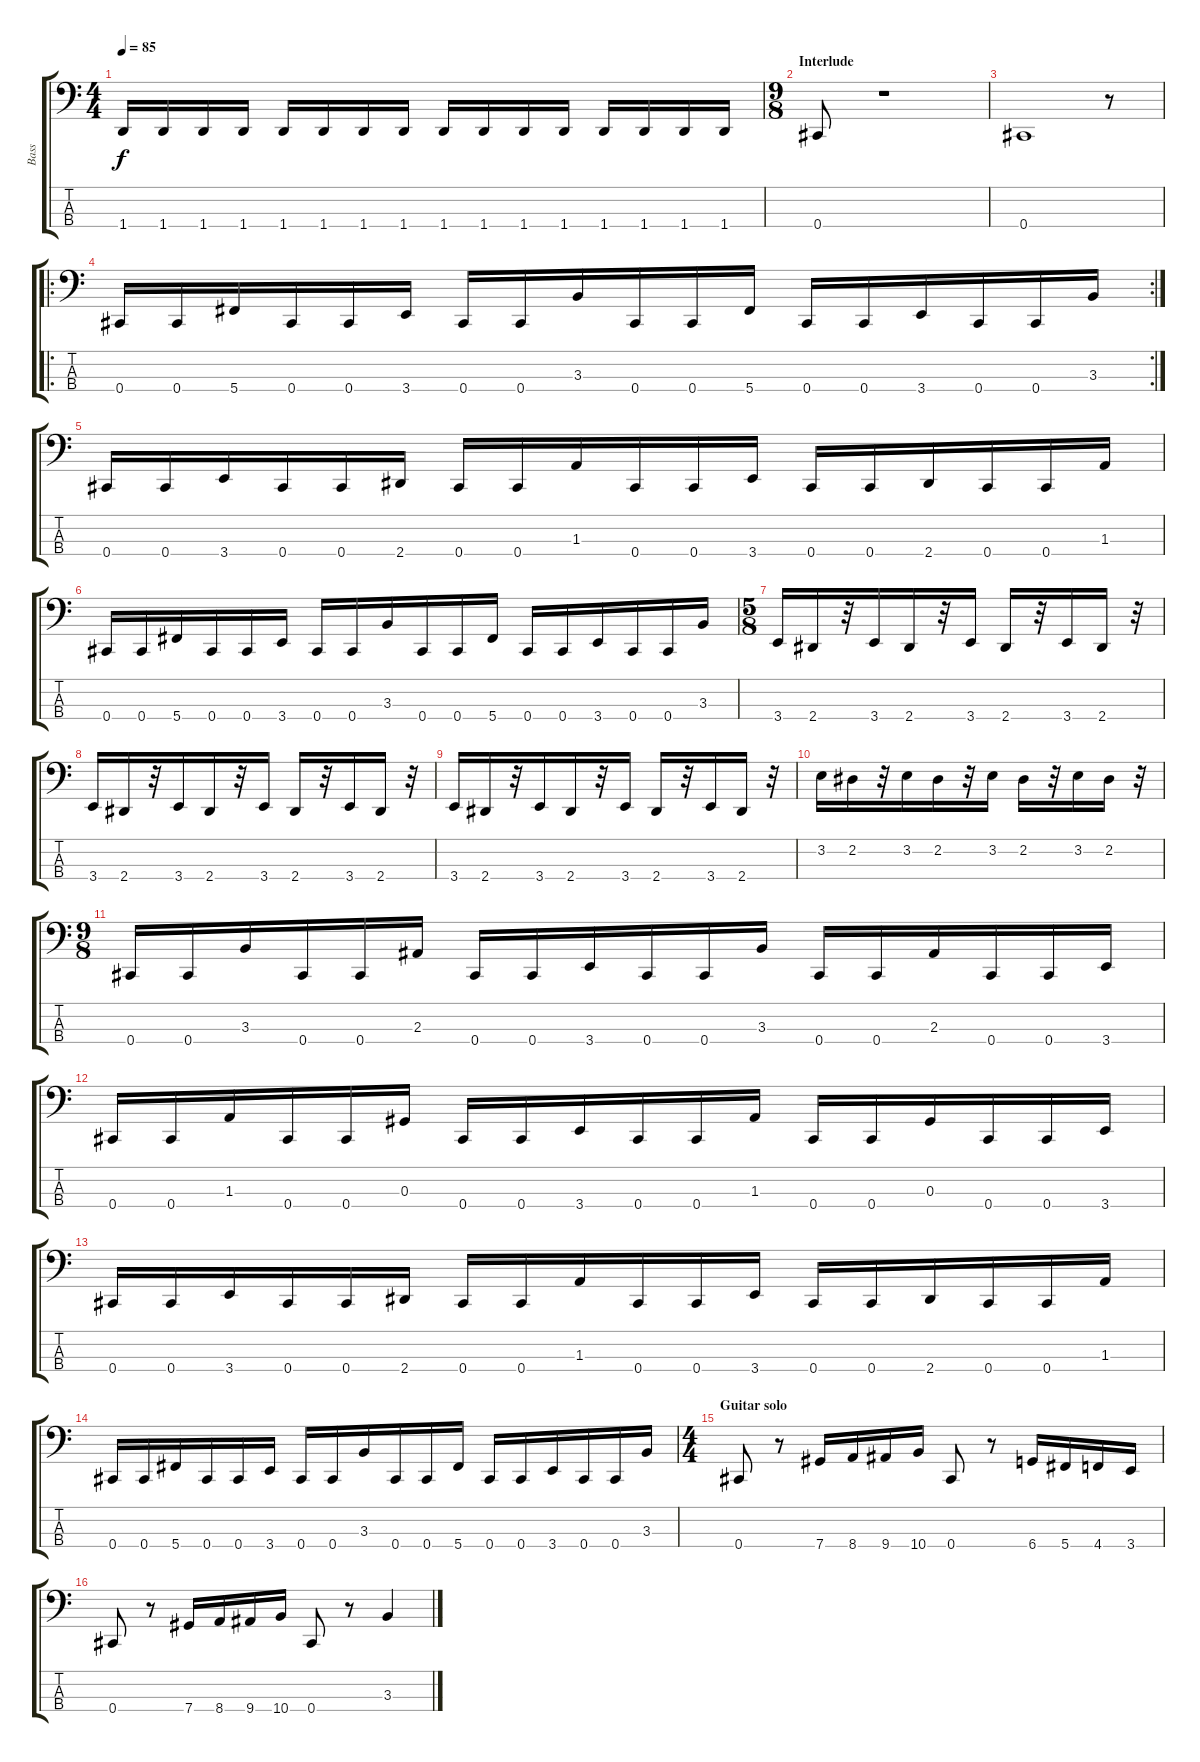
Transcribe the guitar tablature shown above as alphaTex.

\track ("Bass" "Bass") {instrument electricbassfinger}
\staff {score tabs}
\tuning (Gb2 Db2 Ab1 Db1) {hide}
\ts (4 4)
\tempo 85
\clef f4
\ks c
1.4.16{dy f} 1.4.16 1.4.16 1.4.16 1.4.16 1.4.16 1.4.16 1.4.16 1.4.16 1.4.16 1.4.16 1.4.16 1.4.16 1.4.16 1.4.16 1.4.16 |
\ts (9 8)
\section ("" "Interlude")
0.4.8 r.1 |
0.4.1 r.8 |
\ro
\rc 2
0.4.16 0.4.16 5.4.16 0.4.16 0.4.16 3.4.16 0.4.16 0.4.16 3.3.16 0.4.16 0.4.16 5.4.16 0.4.16 0.4.16 3.4.16 0.4.16 0.4.16 3.3.16 |
0.4.16 0.4.16 3.4.16 0.4.16 0.4.16 2.4.16 0.4.16 0.4.16 1.3.16 0.4.16 0.4.16 3.4.16 0.4.16 0.4.16 2.4.16 0.4.16 0.4.16 1.3.16 |
0.4.16 0.4.16 5.4.16 0.4.16 0.4.16 3.4.16 0.4.16 0.4.16 3.3.16 0.4.16 0.4.16 5.4.16 0.4.16 0.4.16 3.4.16 0.4.16 0.4.16 3.3.16 |
\ts (5 8)
3.4.16 2.4.16 r.32 3.4.16 2.4.16 r.32 3.4.16 2.4.16 r.32 3.4.16 2.4.16 r.32 |
3.4.16 2.4.16 r.32 3.4.16 2.4.16 r.32 3.4.16 2.4.16 r.32 3.4.16 2.4.16 r.32 |
3.4.16 2.4.16 r.32 3.4.16 2.4.16 r.32 3.4.16 2.4.16 r.32 3.4.16 2.4.16 r.32 |
3.2.16 2.2.16 r.32 3.2.16 2.2.16 r.32 3.2.16 2.2.16 r.32 3.2.16 2.2.16 r.32 |
\ts (9 8)
0.4.16 0.4.16 3.3.16 0.4.16 0.4.16 2.3.16 0.4.16 0.4.16 3.4.16 0.4.16 0.4.16 3.3.16 0.4.16 0.4.16 2.3.16 0.4.16 0.4.16 3.4.16 |
0.4.16 0.4.16 1.3.16 0.4.16 0.4.16 0.3.16 0.4.16 0.4.16 3.4.16 0.4.16 0.4.16 1.3.16 0.4.16 0.4.16 0.3.16 0.4.16 0.4.16 3.4.16 |
0.4.16 0.4.16 3.4.16 0.4.16 0.4.16 2.4.16 0.4.16 0.4.16 1.3.16 0.4.16 0.4.16 3.4.16 0.4.16 0.4.16 2.4.16 0.4.16 0.4.16 1.3.16 |
0.4.16 0.4.16 5.4.16 0.4.16 0.4.16 3.4.16 0.4.16 0.4.16 3.3.16 0.4.16 0.4.16 5.4.16 0.4.16 0.4.16 3.4.16 0.4.16 0.4.16 3.3.16 |
\ts (4 4)
\section ("" "Guitar solo")
0.4.8 r.8 7.4.16 8.4.16 9.4.16 10.4.16 0.4.8 r.8 6.4.16 5.4.16 4.4.16 3.4.16 |
0.4.8 r.8 7.4.16 8.4.16 9.4.16 10.4.16 0.4.8 r.8 3.3.4
